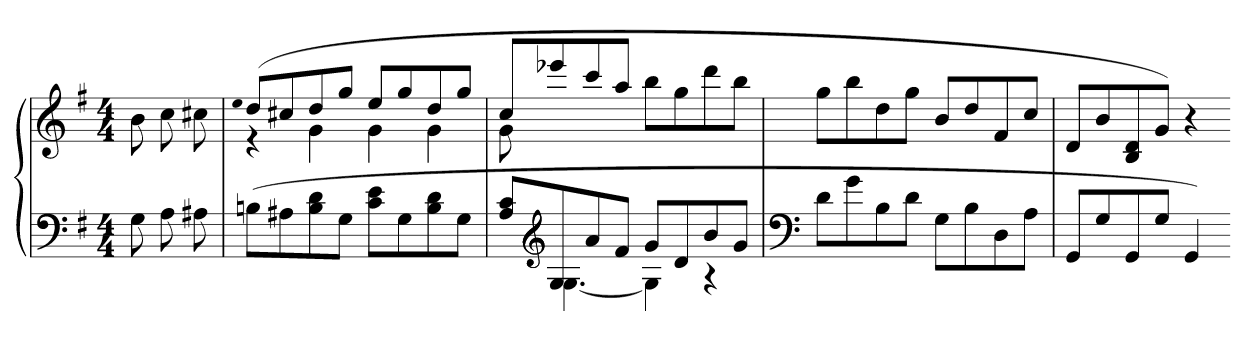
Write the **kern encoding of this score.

**kern	**kern
*part1	*part1
*staff2	*staff1
*clefF4	*clefG2
*k[f#]	*k[f#]
*G:	*G:
*M4/4	*M4/4
=	=
8G	8b
8A	8cc
8A#X	8cc#X
=85	=85
.	qee
*	*^
(8BnL	(8ddL	4r
8A#X	8cc#X	.
8B 8d	8dd	4g
8GJ	8ggJ	.
8c 8eL	8eeL	4g
8G	8gg	.
8B 8d	8dd	4g
8GJ	8ggJ	.
=86	=86	=86
*^	*	*
8A 8cL	8ryy	8ccL	8g
*clefG2	*	*	*
8G	[4.G	8eee-X	2..ryy
8a	.	8ccc	.
8f#J	.	8aaJ	.
8gL	4G]	8bbL	.
8d	.	8gg	.
8b	4r	8ddd	.
8gJ	.	8bbJ	.
*v	*v	*	*
*	*v	*v
=87	=87
*clefF4	*
8dL	8ggL
8g	8bb
8B	8dd
8dJ	8ggJ
8GL	8bL
8B	8dd
8D	8f#
8AJ	8ccJ
=88	=88
8GGL	8dL
8G	8b
8GG	8B 8d
8GJ	8gJ)
4GG)	4r
=-	=-
*-	*-
